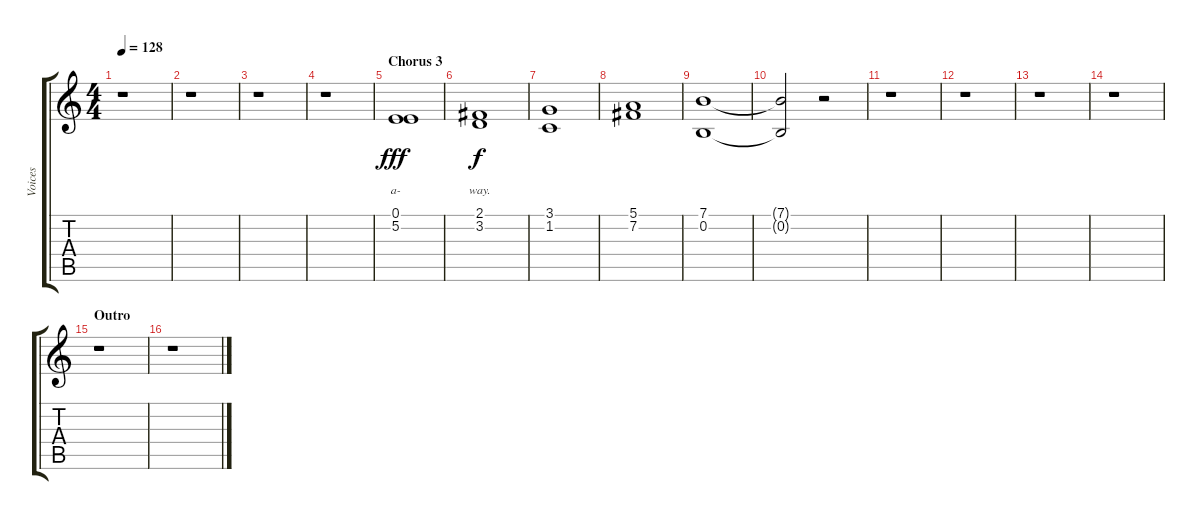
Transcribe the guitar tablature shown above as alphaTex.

\track ("Voices" "Voices") {instrument piccolo}
\staff {score tabs}
\tuning (E4 B3 G3 D3 A2 E2) {hide}
\ts (4 4)
\tempo 128
\clef g2
\ks c
r.1{dy f} |
r.1 |
r.1 |
r.1 |
\section ("" "Chorus 3")
(0.1 5.2).1{lyrics (0 "") lyrics (1 "") lyrics (2 "") lyrics (3 "a-") lyrics (4 "") dy fff} |
(2.1 3.2).1{lyrics (0 "") lyrics (1 "") lyrics (2 "") lyrics (3 "way.") lyrics (4 "") dy f} |
(3.1 1.2).1 |
(5.1 7.2).1 |
(7.1 0.2).1 |
(7.1{t} 0.2{t}).2 r.2 |
r.1 |
r.1 |
r.1 |
r.1 |
\section ("" "Outro")
r.1 |
r.1
